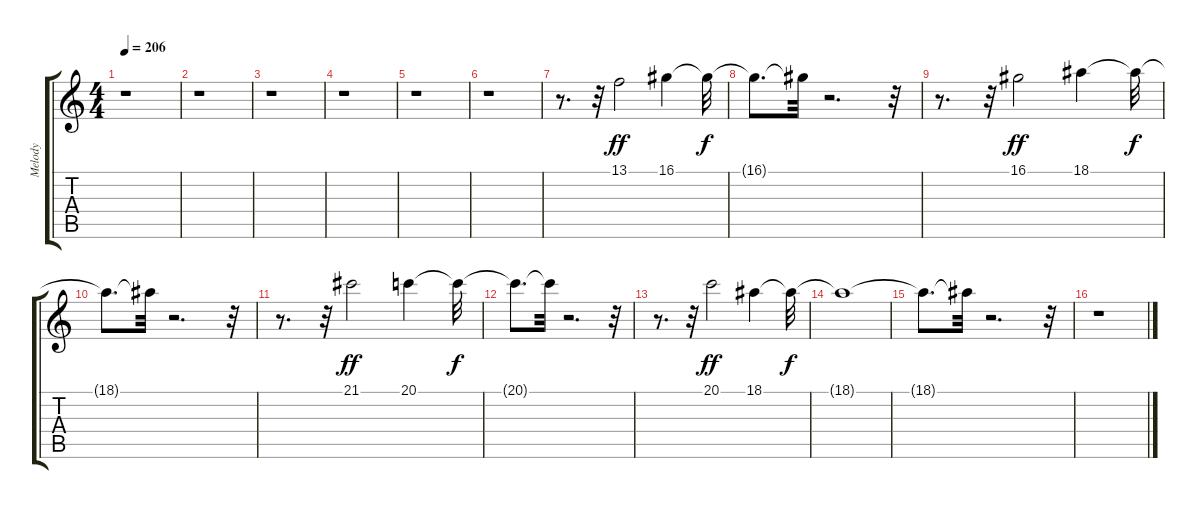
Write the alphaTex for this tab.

\track ("Melody" "Melody") {instrument lead2sawtooth}
\staff {score tabs}
\tuning (E4 B3 G3 D3 A2 E2) {hide}
\ts (4 4)
\tempo 206
\clef g2
\ks c
r.1{dy f} |
r.1 |
r.1 |
r.1 |
r.1 |
r.1 |
r.8{d} r.32 13.1.2{dy ff} 16.1.4 16.1{t}.32{dy f} |
16.1{t}.8{d} 16.1{t}.32 r.2{d} r.32 |
r.8{d} r.32 16.1.2{dy ff} 18.1.4 18.1{t}.32{dy f} |
18.1{t}.8{d} 18.1{t}.32 r.2{d} r.32 |
r.8{d} r.32 21.1.2{dy ff} 20.1.4 20.1{t}.32{dy f} |
20.1{t}.8{d} 20.1{t}.32 r.2{d} r.32 |
r.8{d} r.32 20.1.2{dy ff} 18.1.4 18.1{t}.32{dy f} |
18.1{t}.1 |
18.1{t}.8{d} 18.1{t}.32 r.2{d} r.32 |
r.1
